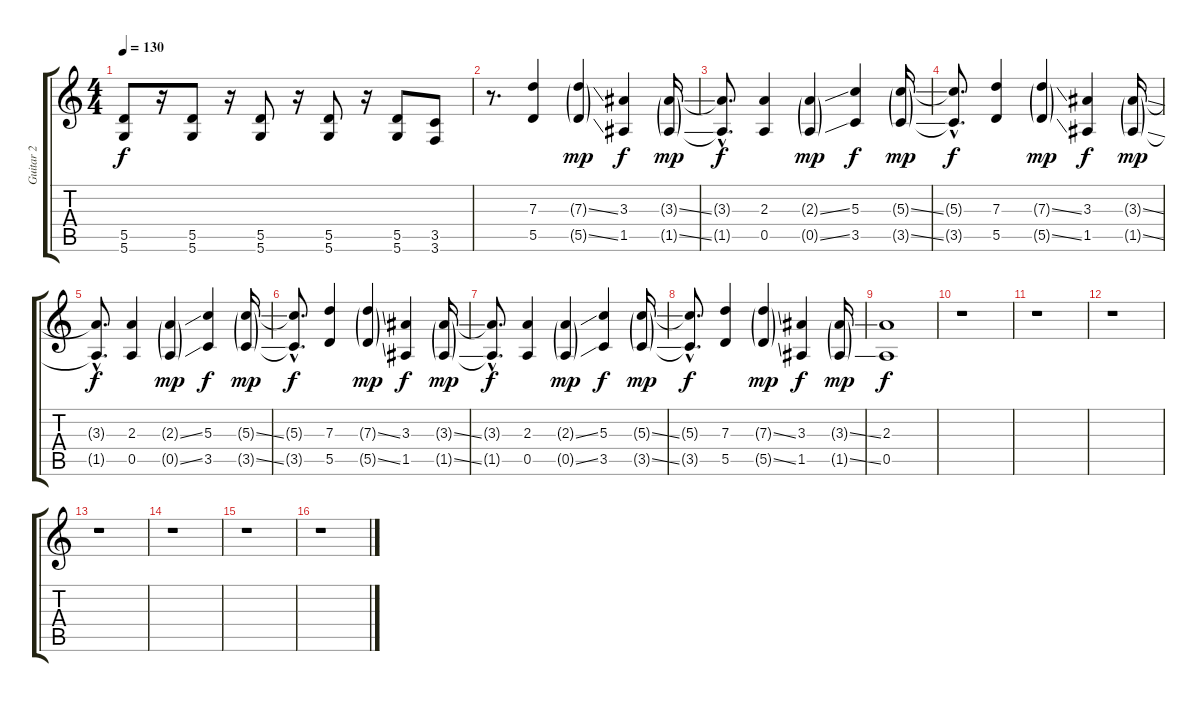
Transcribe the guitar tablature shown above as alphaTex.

\track ("Guitar 2" "Guitar 2") {instrument overdrivenguitar}
\staff {score tabs}
\tuning (E4 B3 G3 D3 A2 D2) {hide}
\ts (4 4)
\tempo 130
\clef g2
\ks c
(5.5 5.6).8{dy f instrument overdrivenguitar} r.16 (5.5 5.6).8 r.16 (5.5 5.6).8 r.16 (5.5 5.6).8 r.16 (5.5 5.6).8 (3.5 3.6).8 |
r.8{d} (7.3 5.5).4 (7.3{ss g} 5.5{ss g}).4{dy mp} (3.3 1.5).4{dy f} (3.3{ss g} 1.5{ss g}).16{dy mp} |
(3.3{hac t} 1.5{hac t}).8{d dy f} (2.3 0.5).4 (2.3{ss g} 0.5{ss g}).4{dy mp} (5.3 3.5).4{dy f} (5.3{ss g} 3.5{ss g}).16{dy mp} |
(5.3{hac t} 3.5{hac t}).8{d dy f} (7.3 5.5).4 (7.3{ss g} 5.5{ss g}).4{dy mp} (3.3 1.5).4{dy f} (3.3{ss g} 1.5{ss g}).16{dy mp} |
(3.3{hac t} 1.5{hac t}).8{d dy f} (2.3 0.5).4 (2.3{ss g} 0.5{ss g}).4{dy mp} (5.3 3.5).4{dy f} (5.3{ss g} 3.5{ss g}).16{dy mp} |
(5.3{hac t} 3.5{hac t}).8{d dy f} (7.3 5.5).4 (7.3{ss g} 5.5{ss g}).4{dy mp} (3.3 1.5).4{dy f} (3.3{ss g} 1.5{ss g}).16{dy mp} |
(3.3{hac t} 1.5{hac t}).8{d dy f} (2.3 0.5).4 (2.3{ss g} 0.5{ss g}).4{dy mp} (5.3 3.5).4{dy f} (5.3{ss g} 3.5{ss g}).16{dy mp} |
(5.3{hac t} 3.5{hac t}).8{d dy f} (7.3 5.5).4 (7.3{ss g} 5.5{ss g}).4{dy mp} (3.3 1.5).4{dy f} (3.3{ss g} 1.5{ss g}).16{dy mp} |
(2.3 0.5).1{dy f} |
r.1 |
r.1 |
r.1 |
r.1 |
r.1 |
r.1 |
r.1
